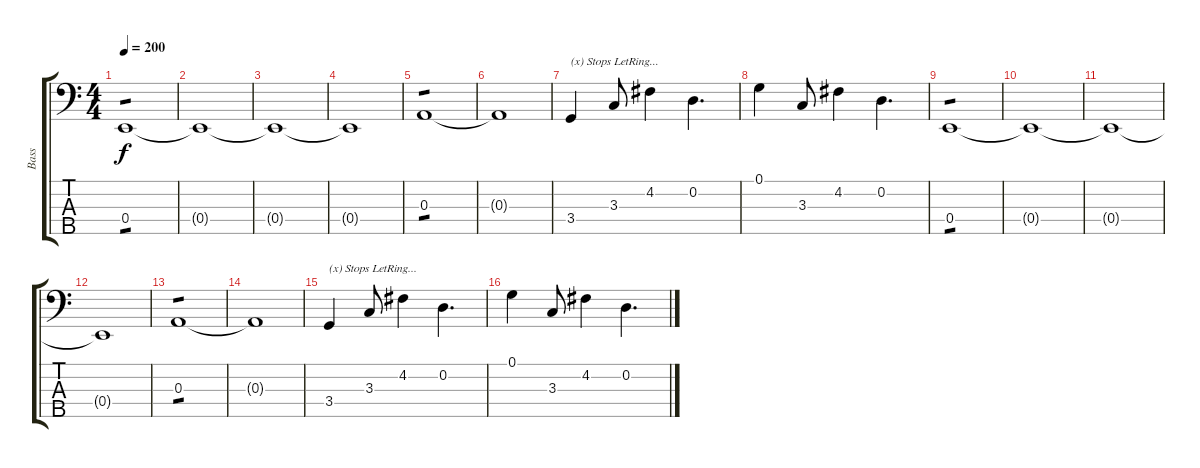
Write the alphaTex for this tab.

\track ("Bass" "Bass") {instrument electricbasspick}
\staff {score tabs}
\tuning (G2 D2 A1 E1 B0) {hide}
\ts (4 4)
\tempo 200
\clef f4
\ks c
0.4.1{tp 1 dy f} |
0.4{t}.1 |
0.4{t}.1 |
0.4{t}.1 |
0.3.1{tp 1} |
0.3{t}.1 |
3.4.4{txt "(x) Stops LetRing..."} 3.3.8 4.2.4 0.2.4{d} |
0.1.4 3.3.8 4.2.4 0.2.4{d} |
0.4.1{tp 1} |
0.4{t}.1 |
0.4{t}.1 |
0.4{t}.1 |
0.3.1{tp 1} |
0.3{t}.1 |
3.4.4{txt "(x) Stops LetRing..."} 3.3.8 4.2.4 0.2.4{d} |
0.1.4 3.3.8 4.2.4 0.2.4{d}
